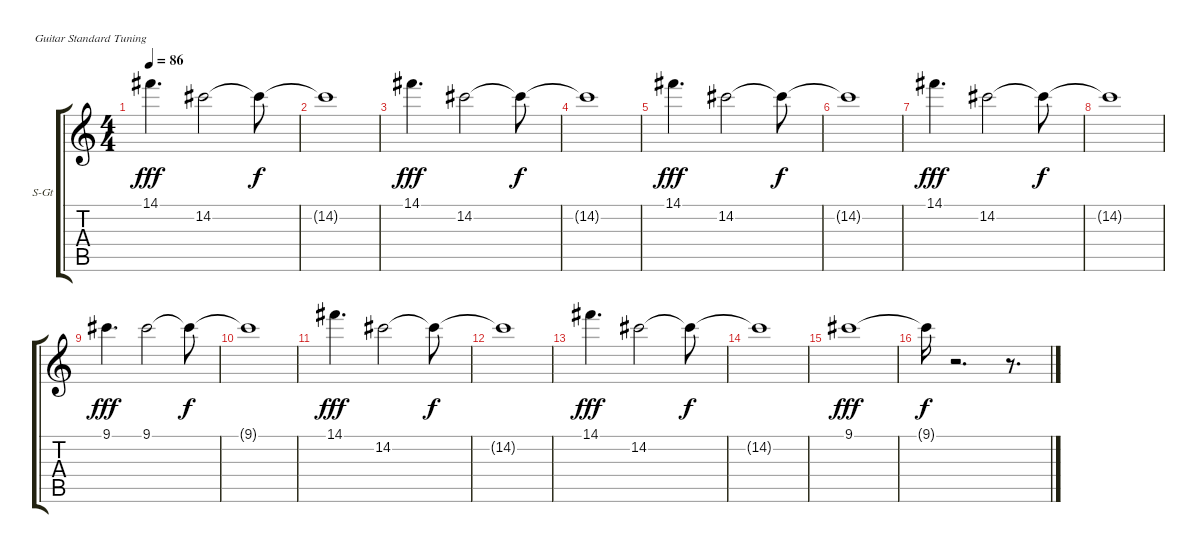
\defaultSystemsLayout 4
\bracketExtendMode groupsimilarinstruments
\firstSystemTrackNameOrientation horizontal
\otherSystemsTrackNameOrientation horizontal
\track ("Fills" "S-Gt") {instrument acousticguitarsteel}
\staff {score tabs}
\tuning (E4 B3 G3 D3 A2 E2)
\ts (4 4)
\tempo 86
\clef g2
\scale
0.333333
\ks c
14.1.4{d dy fff} 14.2.2 14.2{t}.8{dy f} |
\scale
0.333333 14.2{t}.1 |
\scale
0.333333 14.1.4{d dy fff} 14.2.2 14.2{t}.8{dy f} |
\scale
0.333333 14.2{t}.1 |
\scale
0.333333 14.1.4{d dy fff} 14.2.2 14.2{t}.8{dy f} |
\scale
0.333333 14.2{t}.1 |
\scale
0.333333 14.1.4{d dy fff} 14.2.2 14.2{t}.8{dy f} |
\scale
0.333333 14.2{t}.1 |
\scale
0.333333 9.1.4{d dy fff} 9.1.2 9.1{t}.8{dy f} |
\scale
0.333333 9.1{t}.1 |
\scale
0.333333 14.1.4{d dy fff} 14.2.2 14.2{t}.8{dy f} |
\scale
0.333333 14.2{t}.1 |
\scale
0.333333 14.1.4{d dy fff} 14.2.2 14.2{t}.8{dy f} |
\scale
0.333333 14.2{t}.1 |
\scale
0.333333 9.1.1{dy fff} |
\scale
0.333333 9.1{t}.16{dy f} r.2{d} r.8{d}
